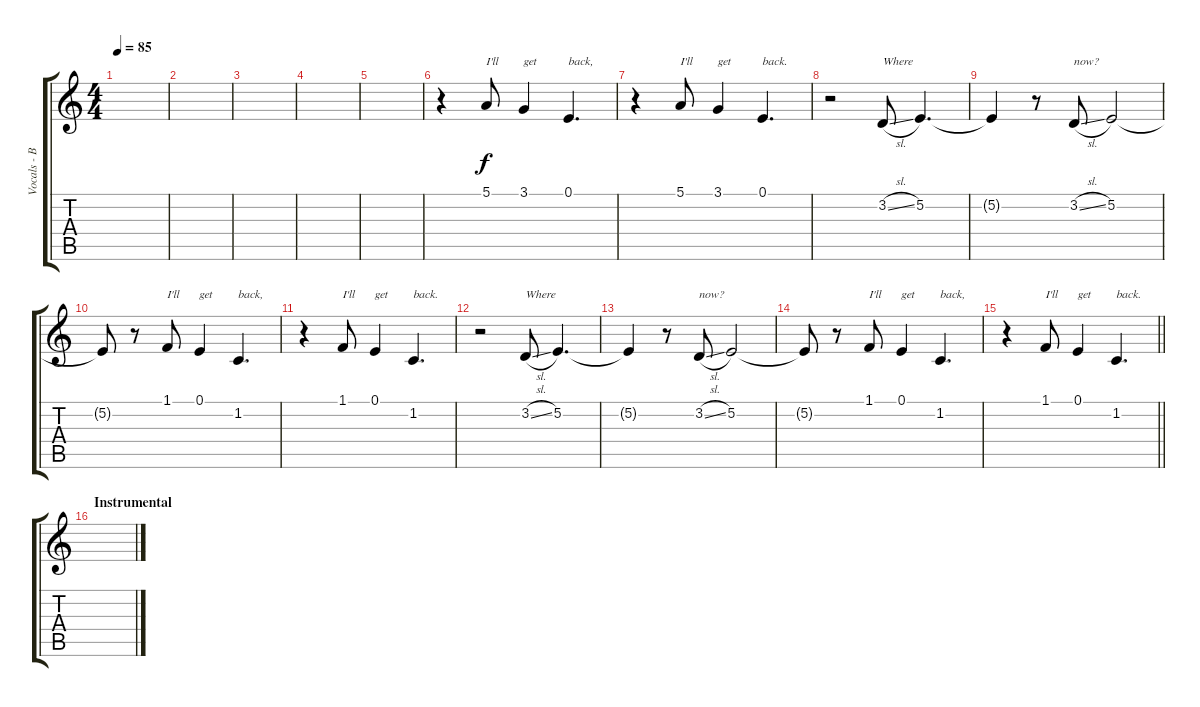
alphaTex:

\track ("Vocals - Ben Johnston" "Vocals - B") {instrument altosax}
\staff {score tabs}
\tuning (E4 B3 G3 D3 A2 E2) {hide}
\ts (4 4)
\tempo 85
\clef g2
\ks c
|
|
|
|
|
r.4 5.1.8{txt "I'll"} 3.1.4{txt "get"} 0.1.4{d txt "back,"} |
r.4 5.1.8{txt "I'll"} 3.1.4{txt "get"} 0.1.4{d txt "back."} |
r.2 3.2{sl}.8{txt "Where"} 5.2.4{d} |
5.2{t}.4 r.8 3.2{sl}.8{txt "now?"} 5.2.2 |
5.2{t}.8 r.8 1.1.8{txt "I'll"} 0.1.4{txt "get"} 1.2.4{d txt "back,"} |
r.4 1.1.8{txt "I'll"} 0.1.4{txt "get"} 1.2.4{d txt "back."} |
r.2 3.2{sl}.8{txt "Where"} 5.2.4{d} |
5.2{t}.4 r.8 3.2{sl}.8{txt "now?"} 5.2.2 |
5.2{t}.8 r.8 1.1.8{txt "I'll"} 0.1.4{txt "get"} 1.2.4{d txt "back,"} |
\barLineRight lightlight
r.4 1.1.8{txt "I'll"} 0.1.4{txt "get"} 1.2.4{d txt "back."} |
\section ("" "Instrumental")
